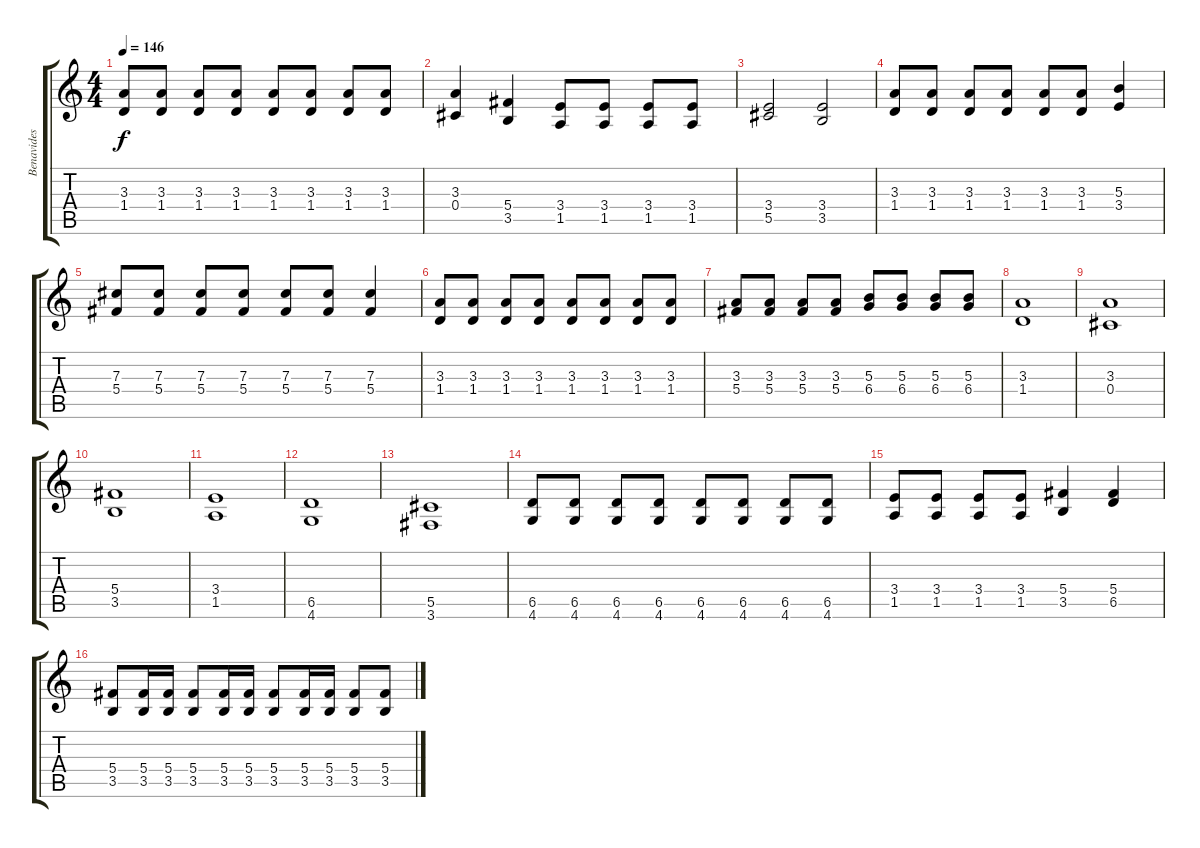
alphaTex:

\track ("Benavides" "Benavides") {instrument distortionguitar}
\staff {score tabs}
\tuning (Eb4 Bb3 Gb3 Db3 Ab2 Eb2) {hide}
\ts (4 4)
\tempo 146
\clef g2
\ks c
(3.3 1.4).8{dy f} (3.3 1.4).8 (3.3 1.4).8 (3.3 1.4).8 (3.3 1.4).8 (3.3 1.4).8 (3.3 1.4).8 (3.3 1.4).8 |
(3.3 0.4).4 (5.4 3.5).4 (3.4 1.5).8 (3.4 1.5).8 (3.4 1.5).8 (3.4 1.5).8 |
(3.4 5.5).2 (3.4 3.5).2 |
(3.3 1.4).8 (3.3 1.4).8 (3.3 1.4).8 (3.3 1.4).8 (3.3 1.4).8 (3.3 1.4).8 (5.3 3.4).4 |
(7.3 5.4).8 (7.3 5.4).8 (7.3 5.4).8 (7.3 5.4).8 (7.3 5.4).8 (7.3 5.4).8 (7.3 5.4).4 |
(3.3 1.4).8 (3.3 1.4).8 (3.3 1.4).8 (3.3 1.4).8 (3.3 1.4).8 (3.3 1.4).8 (3.3 1.4).8 (3.3 1.4).8 |
(3.3 5.4).8 (3.3 5.4).8 (3.3 5.4).8 (3.3 5.4).8 (5.3 6.4).8 (5.3 6.4).8 (5.3 6.4).8 (5.3 6.4).8 |
(3.3 1.4).1 |
(3.3 0.4).1 |
(5.4 3.5).1 |
(3.4 1.5).1 |
(6.5 4.6).1 |
(5.5 3.6).1 |
(6.5 4.6).8 (6.5 4.6).8 (6.5 4.6).8 (6.5 4.6).8 (6.5 4.6).8 (6.5 4.6).8 (6.5 4.6).8 (6.5 4.6).8 |
(3.4 1.5).8 (3.4 1.5).8 (3.4 1.5).8 (3.4 1.5).8 (5.4 3.5).4 (5.4 6.5).4 |
(5.4 3.5).8 (5.4 3.5).16 (5.4 3.5).16 (5.4 3.5).8 (5.4 3.5).16 (5.4 3.5).16 (5.4 3.5).8 (5.4 3.5).16 (5.4 3.5).16 (5.4 3.5).8 (5.4 3.5).8
